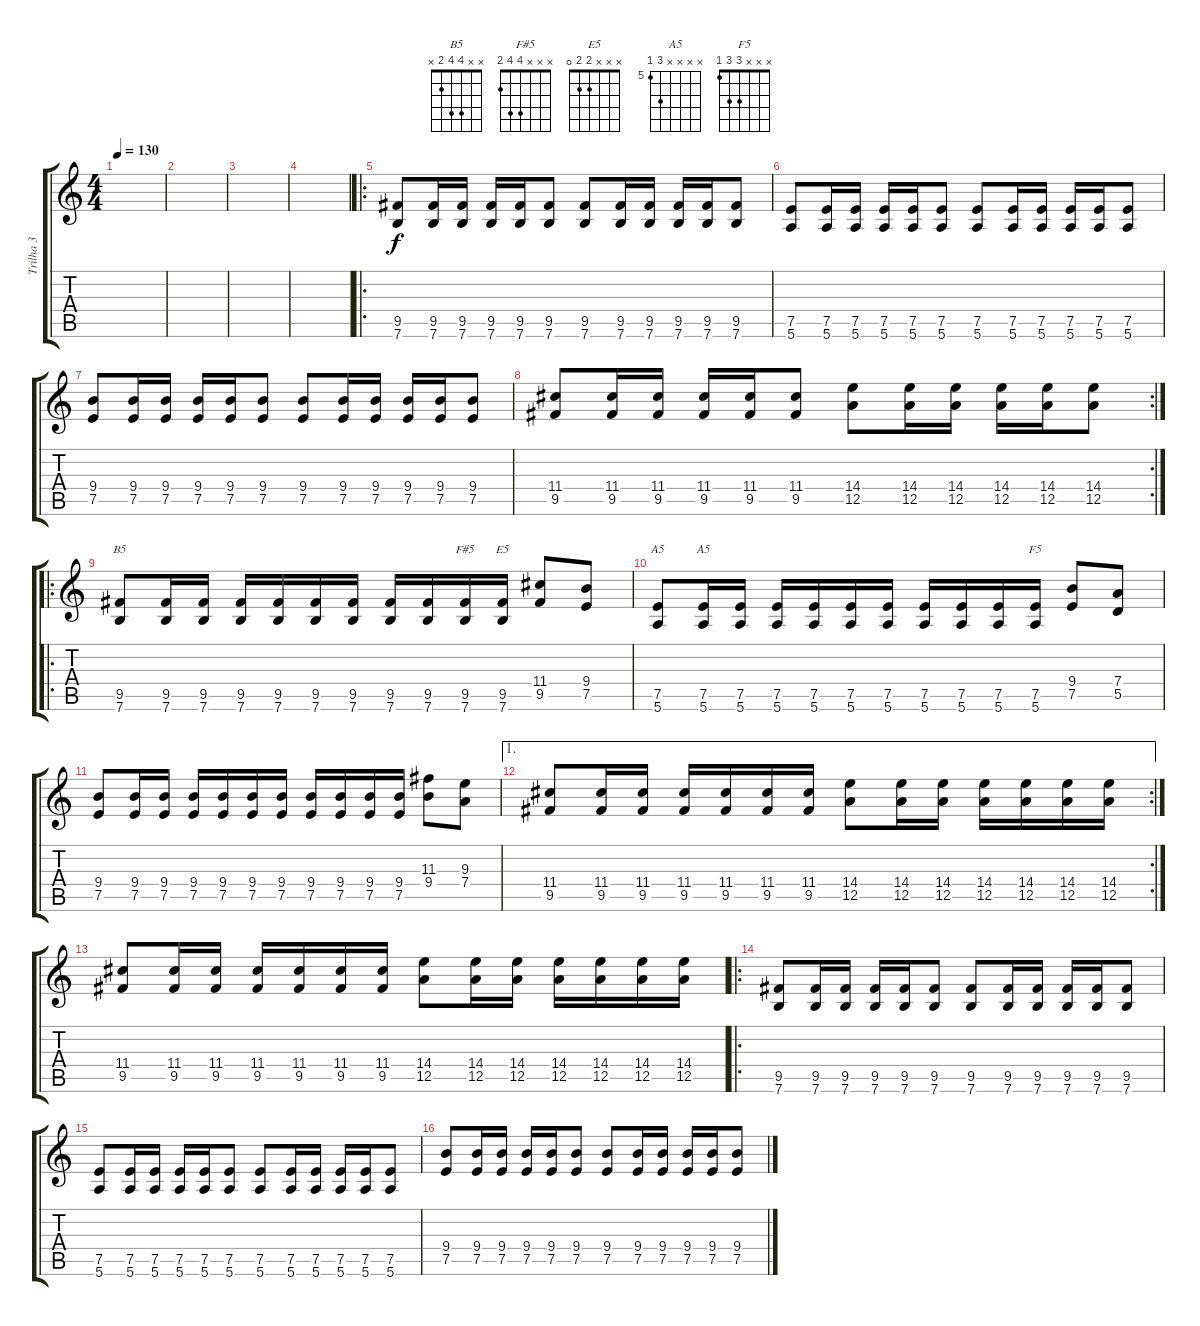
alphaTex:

\track ("Trilha 3" "Trilha 3") {instrument overdrivenguitar}
\staff {score tabs}
\tuning (E4 B3 G3 D3 A2 E2) {hide}
\chord ("B5" x x 4 4 2 x)
\chord ("F#5" x x x 4 4 2)
\chord ("E5" x x x 2 2 0)
\chord ("A5" x x 2 2 0 x)
\chord ("A5" x x x x 7 5) {firstfret 5}
\chord ("F5" x x x 3 3 1)
\ts (4 4)
\tempo 130
\clef g2
\ks c
|
|
|
|
\ro
(9.5 7.6).8 (9.5 7.6).16 (9.5 7.6).16 (9.5 7.6).16 (9.5 7.6).16 (9.5 7.6).8 (9.5 7.6).8 (9.5 7.6).16 (9.5 7.6).16 (9.5 7.6).16 (9.5 7.6).16 (9.5 7.6).8 |
(7.5 5.6).8 (7.5 5.6).16 (7.5 5.6).16 (7.5 5.6).16 (7.5 5.6).16 (7.5 5.6).8 (7.5 5.6).8 (7.5 5.6).16 (7.5 5.6).16 (7.5 5.6).16 (7.5 5.6).16 (7.5 5.6).8 |
(9.4 7.5).8 (9.4 7.5).16 (9.4 7.5).16 (9.4 7.5).16 (9.4 7.5).16 (9.4 7.5).8 (9.4 7.5).8 (9.4 7.5).16 (9.4 7.5).16 (9.4 7.5).16 (9.4 7.5).16 (9.4 7.5).8 |
\rc 2
(11.4 9.5).8 (11.4 9.5).16 (11.4 9.5).16 (11.4 9.5).16 (11.4 9.5).16 (11.4 9.5).8 (14.4 12.5).8 (14.4 12.5).16 (14.4 12.5).16 (14.4 12.5).16 (14.4 12.5).16 (14.4 12.5).8 |
\ro
(9.5 7.6).8{ch "B5"} (9.5 7.6).16 (9.5 7.6).16 (9.5 7.6).16 (9.5 7.6).16 (9.5 7.6).16 (9.5 7.6).16 (9.5 7.6).16 (9.5 7.6).16 (9.5 7.6).16{ch "F#5"} (9.5 7.6).16{ch "E5"} (11.4 9.5).8 (9.4 7.5).8 |
(7.5 5.6).8{ch "A5"} (7.5 5.6).16{ch "A5"} (7.5 5.6).16 (7.5 5.6).16 (7.5 5.6).16 (7.5 5.6).16 (7.5 5.6).16 (7.5 5.6).16 (7.5 5.6).16 (7.5 5.6).16 (7.5 5.6).16{ch "F5"} (9.4 7.5).8 (7.4 5.5).8 |
(9.4 7.5).8 (9.4 7.5).16 (9.4 7.5).16 (9.4 7.5).16 (9.4 7.5).16 (9.4 7.5).16 (9.4 7.5).16 (9.4 7.5).16 (9.4 7.5).16 (9.4 7.5).16 (9.4 7.5).16 (11.3 9.4).8 (9.3 7.4).8 |
\ae 1
\rc 2
(11.4 9.5).8 (11.4 9.5).16 (11.4 9.5).16 (11.4 9.5).16 (11.4 9.5).16 (11.4 9.5).16 (11.4 9.5).16 (14.4 12.5).8 (14.4 12.5).16 (14.4 12.5).16 (14.4 12.5).16 (14.4 12.5).16 (14.4 12.5).16 (14.4 12.5).16 |
(11.4 9.5).8 (11.4 9.5).16 (11.4 9.5).16 (11.4 9.5).16 (11.4 9.5).16 (11.4 9.5).16 (11.4 9.5).16 (14.4 12.5).8 (14.4 12.5).16 (14.4 12.5).16 (14.4 12.5).16 (14.4 12.5).16 (14.4 12.5).16 (14.4 12.5).16 |
\ro
(9.5 7.6).8 (9.5 7.6).16 (9.5 7.6).16 (9.5 7.6).16 (9.5 7.6).16 (9.5 7.6).8 (9.5 7.6).8 (9.5 7.6).16 (9.5 7.6).16 (9.5 7.6).16 (9.5 7.6).16 (9.5 7.6).8 |
(7.5 5.6).8 (7.5 5.6).16 (7.5 5.6).16 (7.5 5.6).16 (7.5 5.6).16 (7.5 5.6).8 (7.5 5.6).8 (7.5 5.6).16 (7.5 5.6).16 (7.5 5.6).16 (7.5 5.6).16 (7.5 5.6).8 |
(9.4 7.5).8 (9.4 7.5).16 (9.4 7.5).16 (9.4 7.5).16 (9.4 7.5).16 (9.4 7.5).8 (9.4 7.5).8 (9.4 7.5).16 (9.4 7.5).16 (9.4 7.5).16 (9.4 7.5).16 (9.4 7.5).8
